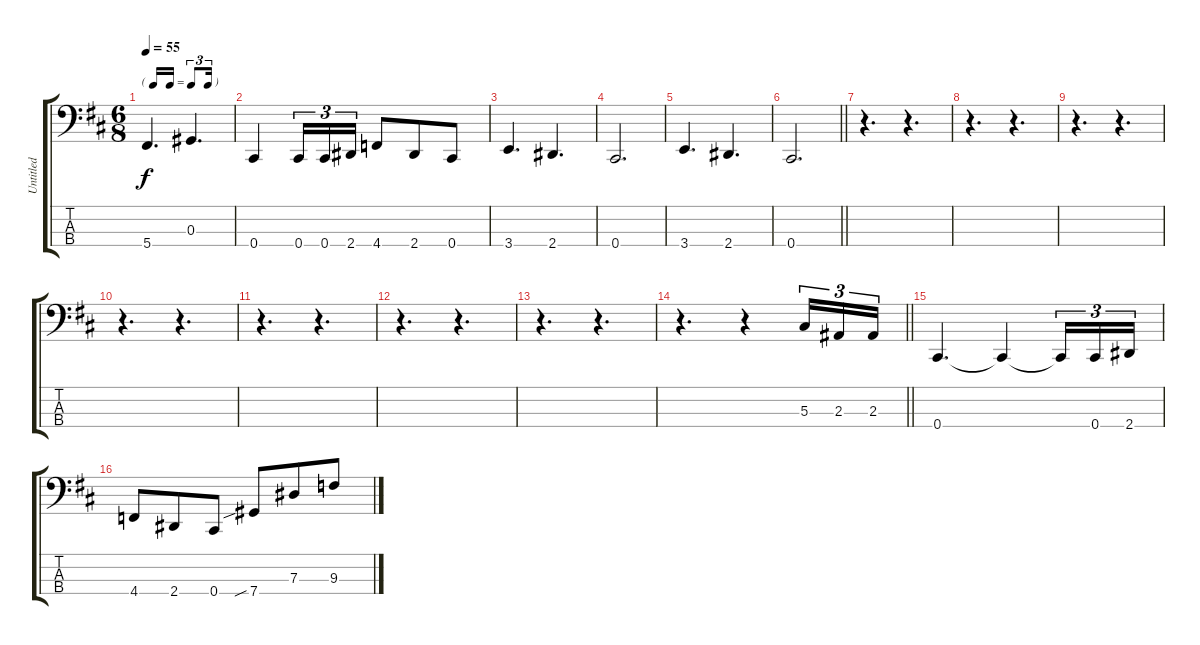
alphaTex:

\track ("Untitled" "Untitled") {instrument electricbasspick}
\staff {score tabs}
\tuning (Gb2 Db2 Ab1 Db1) {hide}
\ts (6 8)
\tf triplet16th
\tempo 55
\clef f4
\ks d
5.4.4{d dy f} 0.3.4{d} |
0.4.4 0.4.16{tu (3 2)} 0.4.16{tu (3 2)} 2.4.16{tu (3 2)} 4.4.8 2.4.8 0.4.8 |
3.4.4{d} 2.4.4{d} |
0.4.2{d} |
3.4.4{d} 2.4.4{d} |
\barLineRight lightlight
0.4.2{d} |
\section ("" " ")
r.4{d} r.4{d} |
r.4{d} r.4{d} |
r.4{d} r.4{d} |
r.4{d} r.4{d} |
r.4{d} r.4{d} |
r.4{d} r.4{d} |
r.4{d} r.4{d} |
\barLineRight lightlight
r.4{d} r.4 5.3.16{tu (3 2)} 2.3.16{tu (3 2)} 2.3.16{tu (3 2)} |
\section ("" " ")
0.4.4{d} 0.4{t}.4 0.4{t}.16{tu (3 2)} 0.4.16{tu (3 2)} 2.4.16{tu (3 2)} |
4.4.8 2.4.8 0.4.8 7.4{sib}.8 7.3.8 9.3.8
